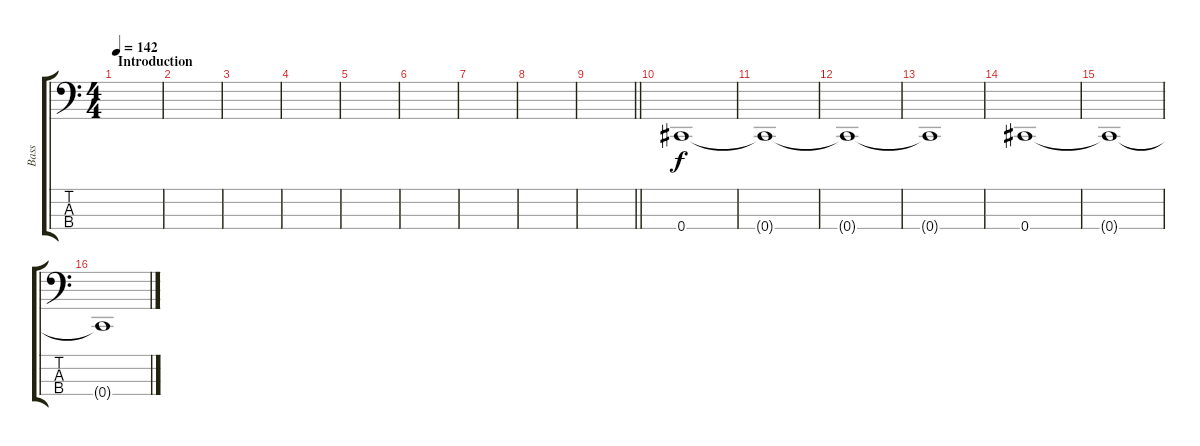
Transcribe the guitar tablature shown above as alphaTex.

\track ("Bass" "Bass") {instrument electricbasspick}
\staff {score tabs}
\tuning (Gb2 Db2 Ab1 Db1) {hide}
\ts (4 4)
\section ("" "Introduction")
\tempo 142
\clef f4
\ks c
|
|
|
|
|
|
|
|
\barLineRight lightlight
|
\section ("" "")
0.4.1 |
0.4{t}.1 |
0.4{t}.1 |
0.4{t}.1 |
0.4.1 |
0.4{t}.1 |
0.4{t}.1
